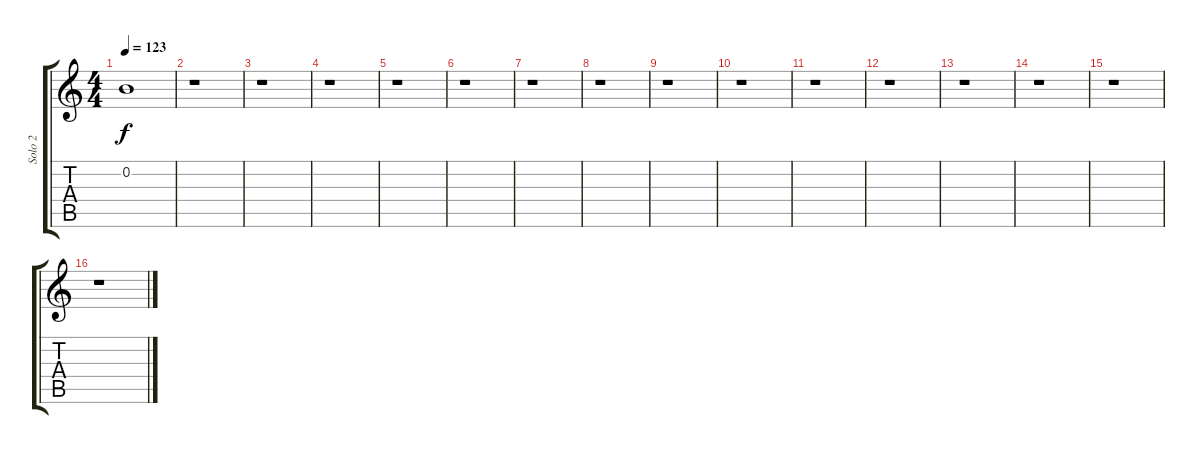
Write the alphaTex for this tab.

\track ("Solo 2" "Solo 2") {instrument acousticguitarnylon}
\staff {score tabs}
\tuning (E4 B3 G3 D3 A2 E2) {hide}
\ts (4 4)
\tempo 123
\clef g2
\ks c
0.2{t}.1{dy f} |
r.1 |
r.1 |
r.1 |
r.1 |
r.1 |
r.1 |
r.1 |
r.1 |
r.1 |
r.1 |
r.1 |
r.1 |
r.1 |
r.1 |
r.1
